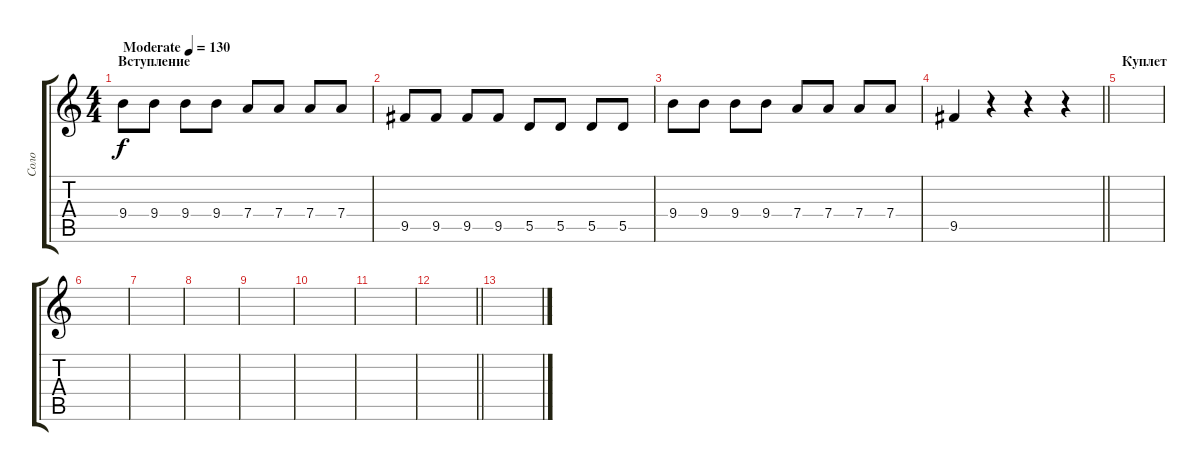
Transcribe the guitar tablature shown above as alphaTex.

\track ("Соло" "Соло") {instrument overdrivenguitar}
\staff {score tabs}
\tuning (E4 B3 G3 D3 A2 E2) {hide}
\ts (4 4)
\section ("" "Вступление")
\tempo (130 "Moderate")
\clef g2
\ks c
9.4.8{dy f instrument overdrivenguitar} 9.4.8 9.4.8 9.4.8 7.4.8 7.4.8 7.4.8 7.4.8 |
9.5.8 9.5.8 9.5.8 9.5.8 5.5.8 5.5.8 5.5.8 5.5.8 |
9.4.8 9.4.8 9.4.8 9.4.8 7.4.8 7.4.8 7.4.8 7.4.8 |
\barLineRight lightlight
9.5.4 r.4 r.4 r.4 |
\section ("" "Куплет")
|
|
|
|
|
|
|
\barLineRight lightlight
|
\section ("" " ")
